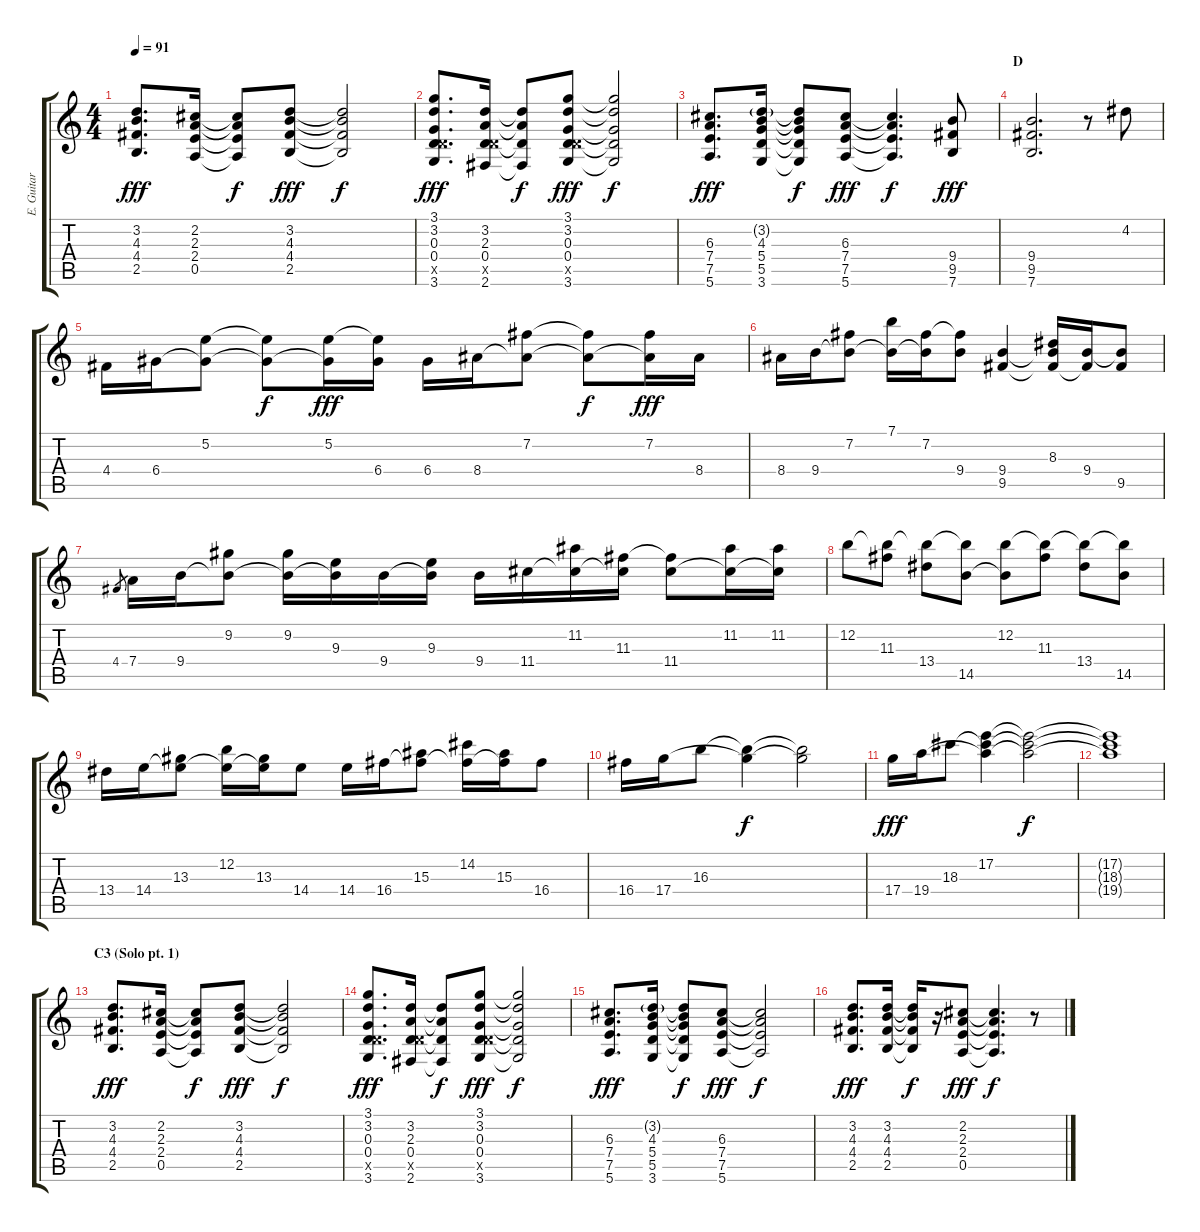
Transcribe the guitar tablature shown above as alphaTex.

\track ("E. Guitar 2 (Rhythm)" "E. Guitar ") {instrument distortionguitar}
\staff {score tabs}
\tuning (E4 B3 G3 D3 A2 E2) {hide}
\ts (4 4)
\tempo 91
\clef g2
\ks c
(3.2 4.3 4.4 2.5).8{d dy fff} (2.2 2.3 2.4 0.5).16 (2.2{t} 2.3{t} 2.4{t} 0.5{t}).8{dy f} (3.2 4.3 4.4 2.5).8{dy fff} (3.2{t} 4.3{t} 4.4{t} 2.5{t}).2{dy f} |
(3.1 3.2 0.3 0.4 5.5{x} 3.6).8{d dy fff} (3.2 2.3 0.4 5.5{x} 2.6).16 (3.2{t} 2.3{t} 0.4{t} 2.6{t}).8{dy f} (3.1 3.2 0.3 0.4 5.5{x} 3.6).8{dy fff} (3.1{t} 3.2{t} 0.3{t} 0.4{t} 3.6{t}).2{dy f} |
(6.3 7.4 7.5 5.6).8{d dy fff} (3.2{g} 4.3 5.4 5.5 3.6).16 (3.2{t} 4.3{t} 5.4{t} 5.5{t} 3.6{t}).8{dy f} (6.3 7.4 7.5 5.6).8{dy fff} (6.3{t} 7.4{t} 7.5{t} 5.6{t}).4{d dy f} (9.4 9.5 7.6).8{dy fff} |
\section ("" "D")
(9.4 9.5 7.6).2{d} r.8 4.2.8 |
4.4.16 6.4.16 (5.2 6.4{t}).8 (5.2{t} 6.4{t}).8{dy f} (5.2 6.4{t}).16{dy fff} (5.2{t} 6.4).16 6.4.16 8.4.16 (7.2 8.4{t}).8 (7.2{t} 8.4{t}).8{dy f} (7.2 8.4{t}).16{dy fff} 8.4.16 |
8.4.16 9.4.16 (7.2 9.4{t}).8 (7.1 9.4{t}).16 (7.2 9.4{t}).16 (7.2{t} 9.4).8 (9.4 9.5).4 (8.3 9.4{t} 9.5{t}).16 (9.4 9.5{t}).16 (9.4{t} 9.5).8 |
4.4.8{gr} 7.4.16 9.4.16 (9.2 9.4{t}).8 (9.2 9.4{t}).16 (9.3 9.4{t}).16 9.4.16 (9.3 9.4{t}).16 9.4.16 11.4.16 (11.2 11.4{t}).16 (11.3 11.4{t}).16 (11.3{t} 11.4).8 (11.2 11.4{t}).16 (11.2 11.4{t}).16 |
12.2.8 (12.2{t} 11.3).8 (12.2{t} 13.4).8 (12.2{t} 14.5).8 (12.2 14.5{t}).8 (12.2{t} 11.3).8 (12.2{t} 13.4).8 (12.2{t} 14.5).8 |
13.4.16 14.4.16 (13.3 14.4{t}).8 (12.2 14.4{t}).16 (13.3 14.4{t}).16 14.4.8 14.4.16 16.4.16 (15.3 16.4{t}).8 (14.2 16.4{t}).16 (15.3 16.4{t}).16 16.4.8 |
16.4.16 17.4.16 16.3.8 (16.3{t} 17.4{t}).4{dy f} (16.3{t} 17.4{t}).2 |
17.4.16{dy fff} 19.4.16 18.3.8 (17.2 18.3{t} 19.4{t}).4 (17.2{t} 18.3{t} 19.4{t}).2{dy f} |
(17.2{t} 18.3{t} 19.4{t}).1 |
\section ("" "C3 (Solo pt. 1)")
(3.2 4.3 4.4 2.5).8{d dy fff} (2.2 2.3 2.4 0.5).16 (2.2{t} 2.3{t} 2.4{t} 0.5{t}).8{dy f} (3.2 4.3 4.4 2.5).8{dy fff} (3.2{t} 4.3{t} 4.4{t} 2.5{t}).2{dy f} |
(3.1 3.2 0.3 0.4 5.5{x} 3.6).8{d dy fff} (3.2 2.3 0.4 5.5{x} 2.6).16 (3.2{t} 2.3{t} 0.4{t} 2.6{t}).8{dy f} (3.1 3.2 0.3 0.4 5.5{x} 3.6).8{dy fff} (3.1{t} 3.2{t} 0.3{t} 0.4{t} 3.6{t}).2{dy f} |
(6.3 7.4 7.5 5.6).8{d dy fff} (3.2{g} 4.3 5.4 5.5 3.6).16 (3.2{t} 4.3{t} 5.4{t} 5.5{t} 3.6{t}).8{dy f} (6.3 7.4 7.5 5.6).8{dy fff} (6.3{t} 7.4{t} 7.5{t} 5.6{t}).2{dy f} |
(3.2 4.3 4.4 2.5).8{d dy fff} (3.2 4.3 4.4 2.5).16 (3.2{t} 4.3{t} 4.4{t} 2.5{t}).16{dy f} r.16 (2.2 2.3 2.4 0.5).8{dy fff} (2.2{t} 2.3{t} 2.4{t} 0.5{t}).4{d dy f} r.8
